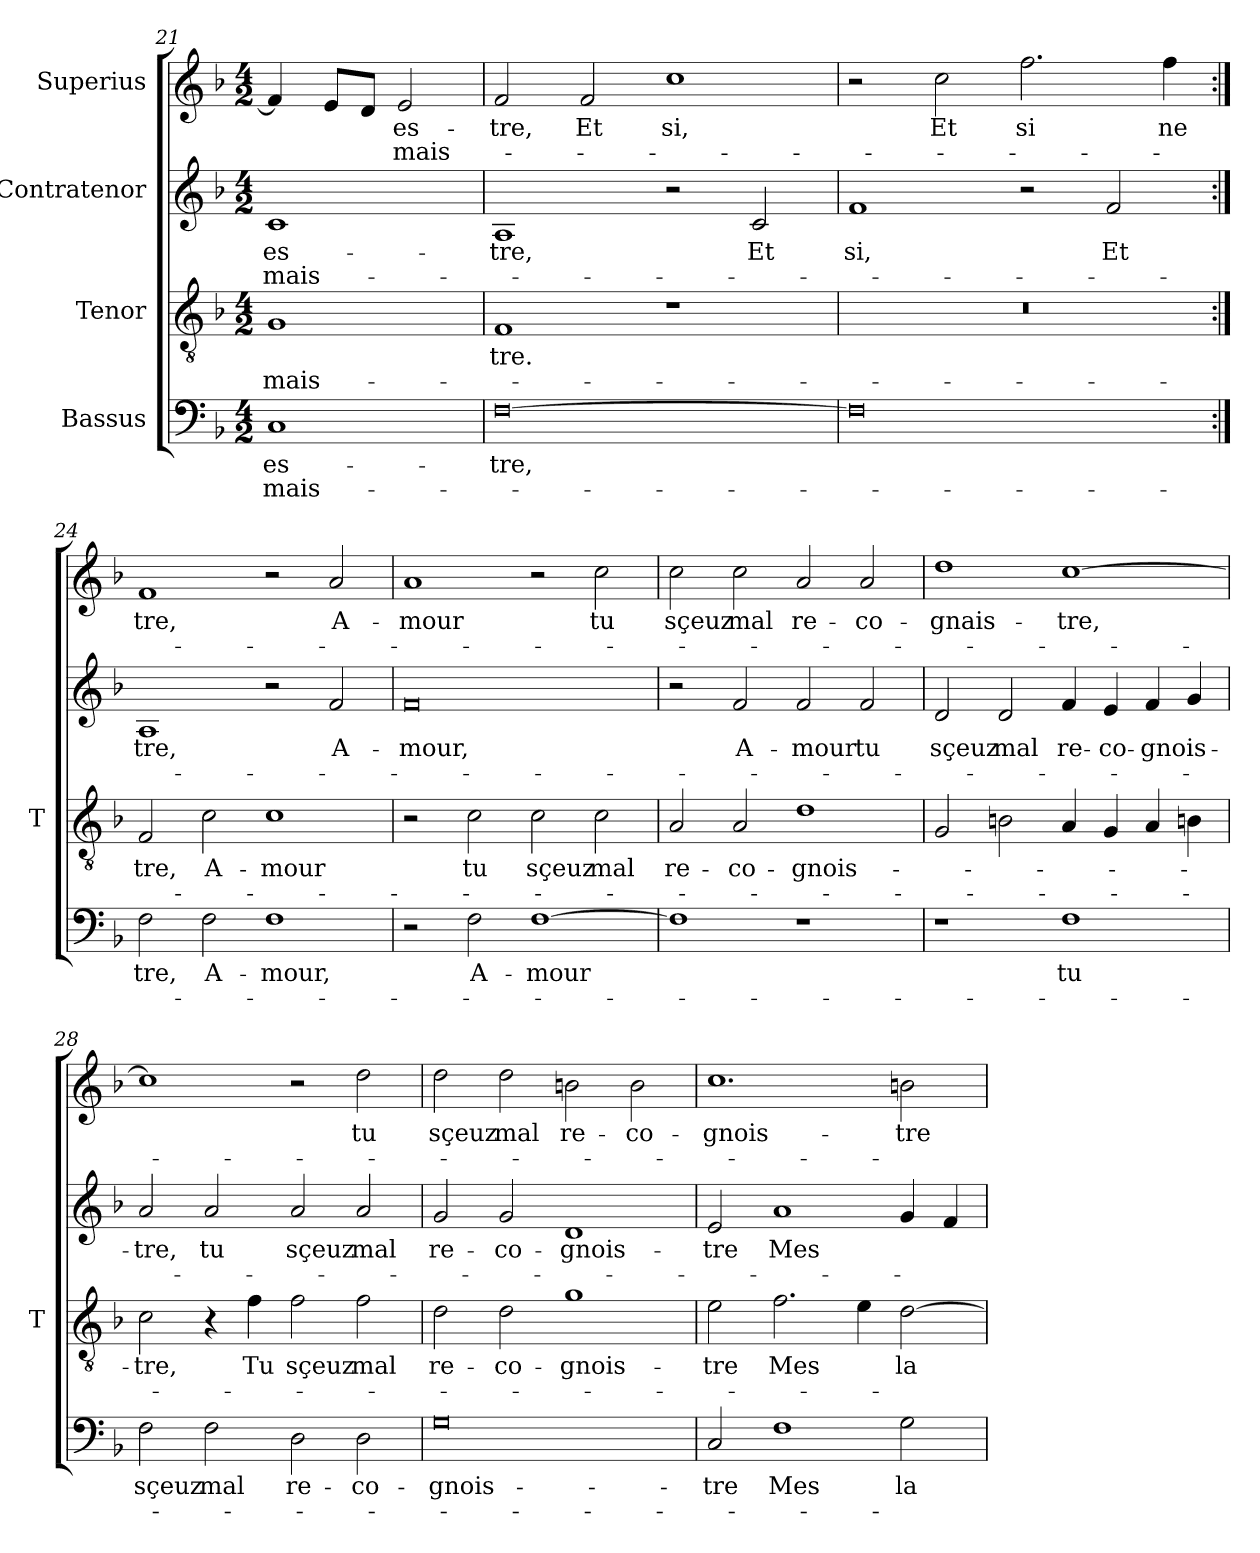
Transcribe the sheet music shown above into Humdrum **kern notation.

**kern	**text	**text	**kern	**text	**text	**kern	**text	**text	**kern	**text	**text
*part4	*part4	*part4	*part3	*part3	*part3	*part2	*part2	*part2	*part1	*part1	*part1
*staff4	*staff4	*staff4	*staff3	*staff3	*staff3	*staff2	*staff2	*staff2	*staff1	*staff1	*staff1
*I"Bassus	*	*	*I"Tenor	*	*	*I"Contratenor	*	*	*I"Superius	*	*
*	*	*	*I'T	*	*	*	*	*	*	*	*
*clefF4	*	*	*clefGv2	*	*	*clefG2	*	*	*clefG2	*	*
*k[b-]	*	*	*k[b-]	*	*	*k[b-]	*	*	*k[b-]	*	*
*M4/2	*	*	*M4/2	*	*	*M4/2	*	*	*M4/2	*	*
=21	=21	=21	=21	=21	=21	=21	=21	=21	=21	=21	=21
1C	es-	mais-	1G	.	mais-	1c	es-	mais-	4f]	.	.
.	.	.	.	.	.	.	.	.	8eL	.	.
.	.	.	.	.	.	.	.	.	8dJ	.	.
.	.	.	.	.	.	.	.	.	2e	es-	mais-
=22	=22	=22	=22	=22	=22	=22	=22	=22	=22	=22	=22
[0F	-tre,	.	1F	-tre.	.	1A	-tre,	.	2f	-tre,	.
.	.	.	.	.	.	.	.	.	2f	-Et	.
.	.	.	1r	.	.	2r	.	.	1cc	-si,	.
.	.	.	.	.	.	2c	-Et	.	.	.	.
=23	=23	=23	=23	=23	=23	=23	=23	=23	=23	=23	=23
0F]	.	.	0r	.	.	1f	-si,	.	2r	.	.
.	.	.	.	.	.	.	.	.	2cc	-Et	.
.	.	.	.	.	.	2r	.	.	2.ff	-si	.
.	.	.	.	.	.	2f	-Et	.	.	.	.
.	.	.	.	.	.	.	.	.	4ff	-ne	.
=24:|!	=24:|!	=24:|!	=24:|!	=24:|!	=24:|!	=24:|!	=24:|!	=24:|!	=24:|!	=24:|!	=24:|!
2F	-tre,	.	2F	-tre,	.	1A	-tre,	.	1f	-tre,	.
2F	A-	.	2c	A-	.	.	.	.	.	.	.
1F	-mour,	.	1c	-mour	.	2r	.	.	2r	.	.
.	.	.	.	.	.	2f	A-	.	2a	A-	.
=25	=25	=25	=25	=25	=25	=25	=25	=25	=25	=25	=25
2r	.	.	2r	.	.	0f	-mour,	.	1a	-mour	.
2F	A-	.	2c	-tu	.	.	.	.	.	.	.
[1F	-mour	.	2c	-sçeuz	.	.	.	.	2r	.	.
.	.	.	2c	-mal	.	.	.	.	2cc	-tu	.
=26	=26	=26	=26	=26	=26	=26	=26	=26	=26	=26	=26
1F]	.	.	2A	re-	.	2r	.	.	2cc	-sçeuz	.
.	.	.	2A	co-	.	2f	A-	.	2cc	-mal	.
1r	.	.	1d	gnois-	.	2f	-mour	.	2a	re-	.
.	.	.	.	.	.	2f	-tu	.	2a	co-	.
=27	=27	=27	=27	=27	=27	=27	=27	=27	=27	=27	=27
1r	.	.	2G	.	.	2d	-sçeuz	.	1dd	gnais-	.
.	.	.	2Bn	.	.	2d	-mal	.	.	.	.
1F	-tu	.	4A	.	.	4f	re-	.	[1cc	-tre,	.
.	.	.	4G	.	.	4e	co-	.	.	.	.
.	.	.	4A	.	.	4f	gnois-	.	.	.	.
.	.	.	4Bn	.	.	4g	.	.	.	.	.
=28	=28	=28	=28	=28	=28	=28	=28	=28	=28	=28	=28
2F	-sçeuz	.	2c	-tre,	.	2a	-tre,	.	1cc]	.	.
2F	-mal	.	4r	.	.	2a	-tu	.	.	.	.
.	.	.	4f	-Tu	.	.	.	.	.	.	.
2D	re-	.	2f	-sçeuz	.	2a	-sçeuz	.	2r	.	.
2D	co-	.	2f	-mal	.	2a	-mal	.	2dd	-tu	.
=29	=29	=29	=29	=29	=29	=29	=29	=29	=29	=29	=29
0G	gnois-	.	2d	re-	.	2g	re-	.	2dd	-sçeuz	.
.	.	.	2d	co-	.	2g	co-	.	2dd	-mal	.
.	.	.	1g	gnois-	.	1d	gnois-	.	2bn	re-	.
.	.	.	.	.	.	.	.	.	2b	co-	.
=30	=30	=30	=30	=30	=30	=30	=30	=30	=30	=30	=30
2C	-tre	.	2e	-tre	.	2e	-tre	.	1.cc	gnois-	.
1F	-Mes	.	2.f	-Mes	.	1a	-Mes	.	.	.	.
.	.	.	4e	.	.	.	.	.	.	.	.
2G	la-	.	[2d	la-	.	4g	.	.	2bn	-tre	.
.	.	.	.	.	.	4f	.	.	.	.	.
=	=	=	=	=	=	=	=	=	=	=	=
*-	*-	*-	*-	*-	*-	*-	*-	*-	*-	*-	*-
